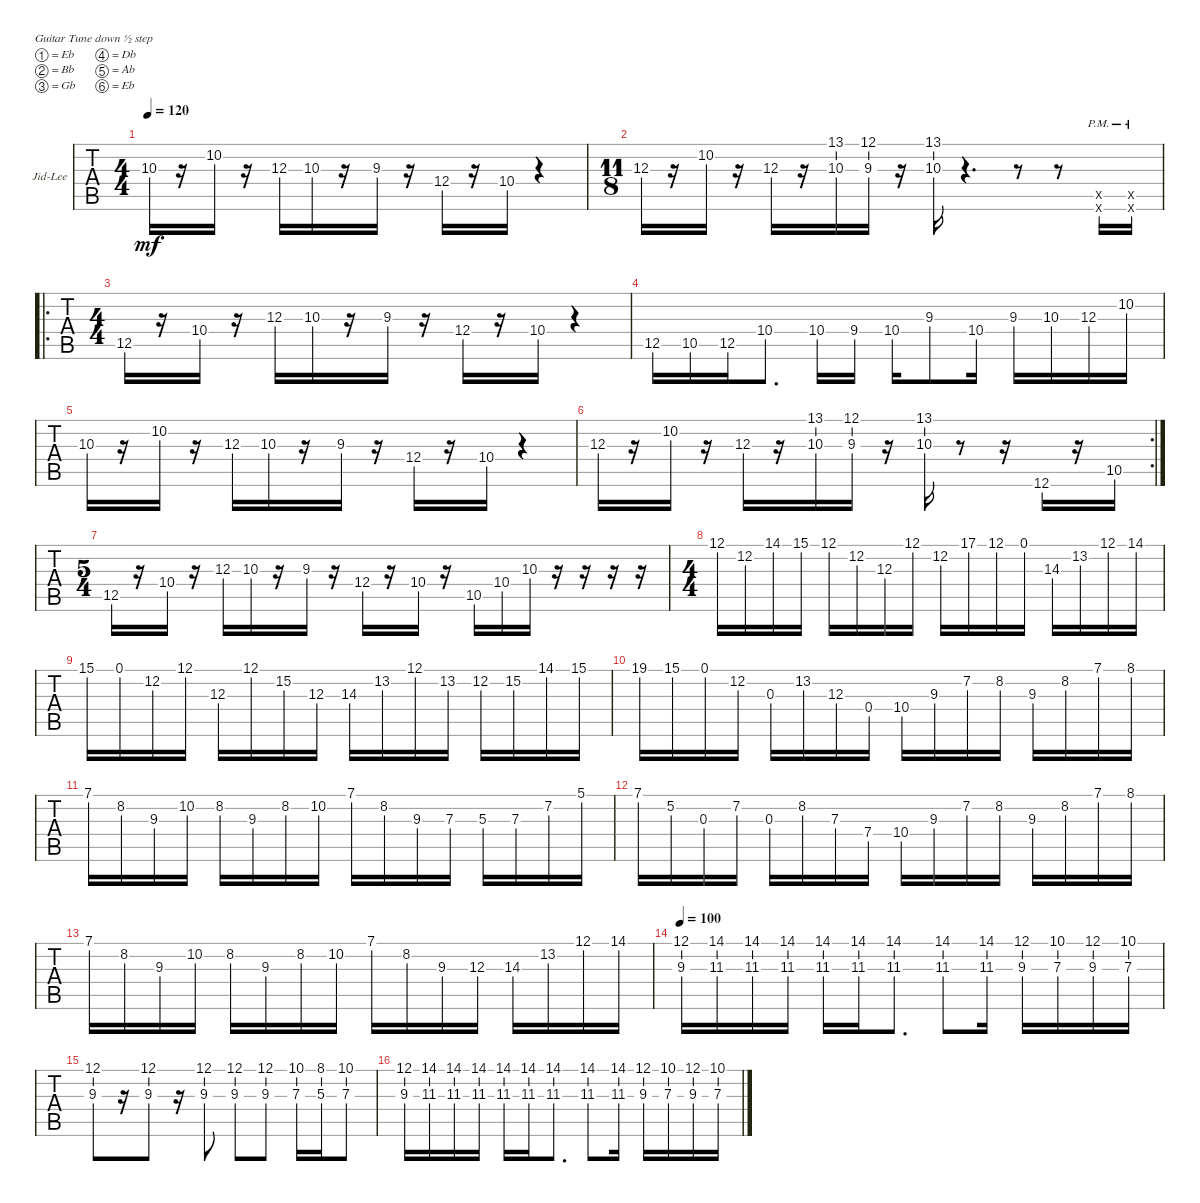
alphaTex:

\defaultSystemsLayout 4
\bracketExtendMode groupsimilarinstruments
\firstSystemTrackNameOrientation horizontal
\otherSystemsTrackNameOrientation horizontal
\track ("Jid-Lee" "Jid-Lee") {instrument distortionguitar}
\staff {tabs}
\tuning (Eb4 Bb3 Gb3 Db3 Ab2 Eb2)
\ts (4 4)
\tempo 120
\clef g2
\ks c
10.3.16{dy mf} r.16 10.2.16 r.16 12.3.16 10.3.16 r.16 9.3.16 r.16 12.4.16 r.16 10.4.16 r.4 |
\ts (11 8)
12.3.16 r.16 10.2.16 r.16 12.3.16 r.16 (13.1 10.3).16 (12.1 9.3).16 r.16 (13.1 10.3).16 r.4{d} r.8 r.8 (0.6{pm x} 0.5{x}).16 (0.6{pm x} 0.5{x}).16 |
\ro
\ts (4 4)
12.5.16 r.16 10.4.16 r.16 12.3.16 10.3.16 r.16 9.3.16 r.16 12.4.16 r.16 10.4.16 r.4 |
12.5.16 10.5.16 12.5.16 10.4.8{d} 10.4.16 9.4.16 10.4.16 9.3.8 10.4.16 9.3.16 10.3.16 12.3.16 10.2.16 |
10.3.16 r.16 10.2.16 r.16 12.3.16 10.3.16 r.16 9.3.16 r.16 12.4.16 r.16 10.4.16 r.4 |
\rc 2
12.3.16 r.16 10.2.16 r.16 12.3.16 r.16 (13.1 10.3).16 (12.1 9.3).16 r.16 (13.1 10.3).16 r.8 r.16 12.6.16 r.16 10.5.16 |
\ts (5 4)
12.5.16 r.16 10.4.16 r.16 12.3.16 10.3.16 r.16 9.3.16 r.16 12.4.16 r.16 10.4.16 r.16 10.5.16 10.4.16 10.3.16 r.16 r.16 r.16 r.16 |
\ts (4 4)
12.1.16 12.2.16 14.1.16 15.1.16 12.1.16 12.2.16 12.3.16 12.1.16 12.2.16 17.1.16 12.1.16 0.1.16 14.3.16 13.2.16 12.1.16 14.1.16 |
15.1.16 0.1.16 12.2.16 12.1.16 12.3.16 12.1.16 15.2.16 12.3.16 14.3.16 13.2.16 12.1.16 13.2.16 12.2.16 15.2.16 14.1.16 15.1.16 |
19.1.16 15.1.16 0.1.16 12.2.16 0.3.16 13.2.16 12.3.16 0.4.16 10.4.16 9.3.16 7.2.16 8.2.16 9.3.16 8.2.16 7.1.16 8.1.16 |
7.1.16 8.2.16 9.3.16 10.2.16 8.2.16 9.3.16 8.2.16 10.2.16 7.1.16 8.2.16 9.3.16 7.3.16 5.3.16 7.3.16 7.2.16 5.1.16 |
7.1.16 5.2.16 0.3.16 7.2.16 0.3.16 8.2.16 7.3.16 7.4.16 10.4.16 9.3.16 7.2.16 8.2.16 9.3.16 8.2.16 7.1.16 8.1.16 |
7.1.16 8.2.16 9.3.16 10.2.16 8.2.16 9.3.16 8.2.16 10.2.16 7.1.16 8.2.16 9.3.16 12.3.16 14.3.16 13.2.16 12.1.16 14.1.16 |
\tempo 100
(12.1 9.3).16 (14.1 11.3).16 (14.1 11.3).16 (14.1 11.3).16 (14.1 11.3).16 (14.1 11.3).16 (14.1 11.3).8{d} (14.1 11.3).8 (14.1 11.3).16 (12.1 9.3).16 (10.1 7.3).16 (12.1 9.3).16 (10.1 7.3).16 |
(12.1 9.3).8 r.16 (12.1 9.3).8 r.16 (12.1 9.3).8 (12.1 9.3).8 (12.1 9.3).8 (10.1 7.3).16 (8.1 5.3).16 (10.1 7.3).8 |
(12.1 9.3).16 (14.1 11.3).16 (14.1 11.3).16 (14.1 11.3).16 (14.1 11.3).16 (14.1 11.3).16 (14.1 11.3).8{d} (14.1 11.3).8 (14.1 11.3).16 (12.1 9.3).16 (10.1 7.3).16 (12.1 9.3).16 (10.1 7.3).16
